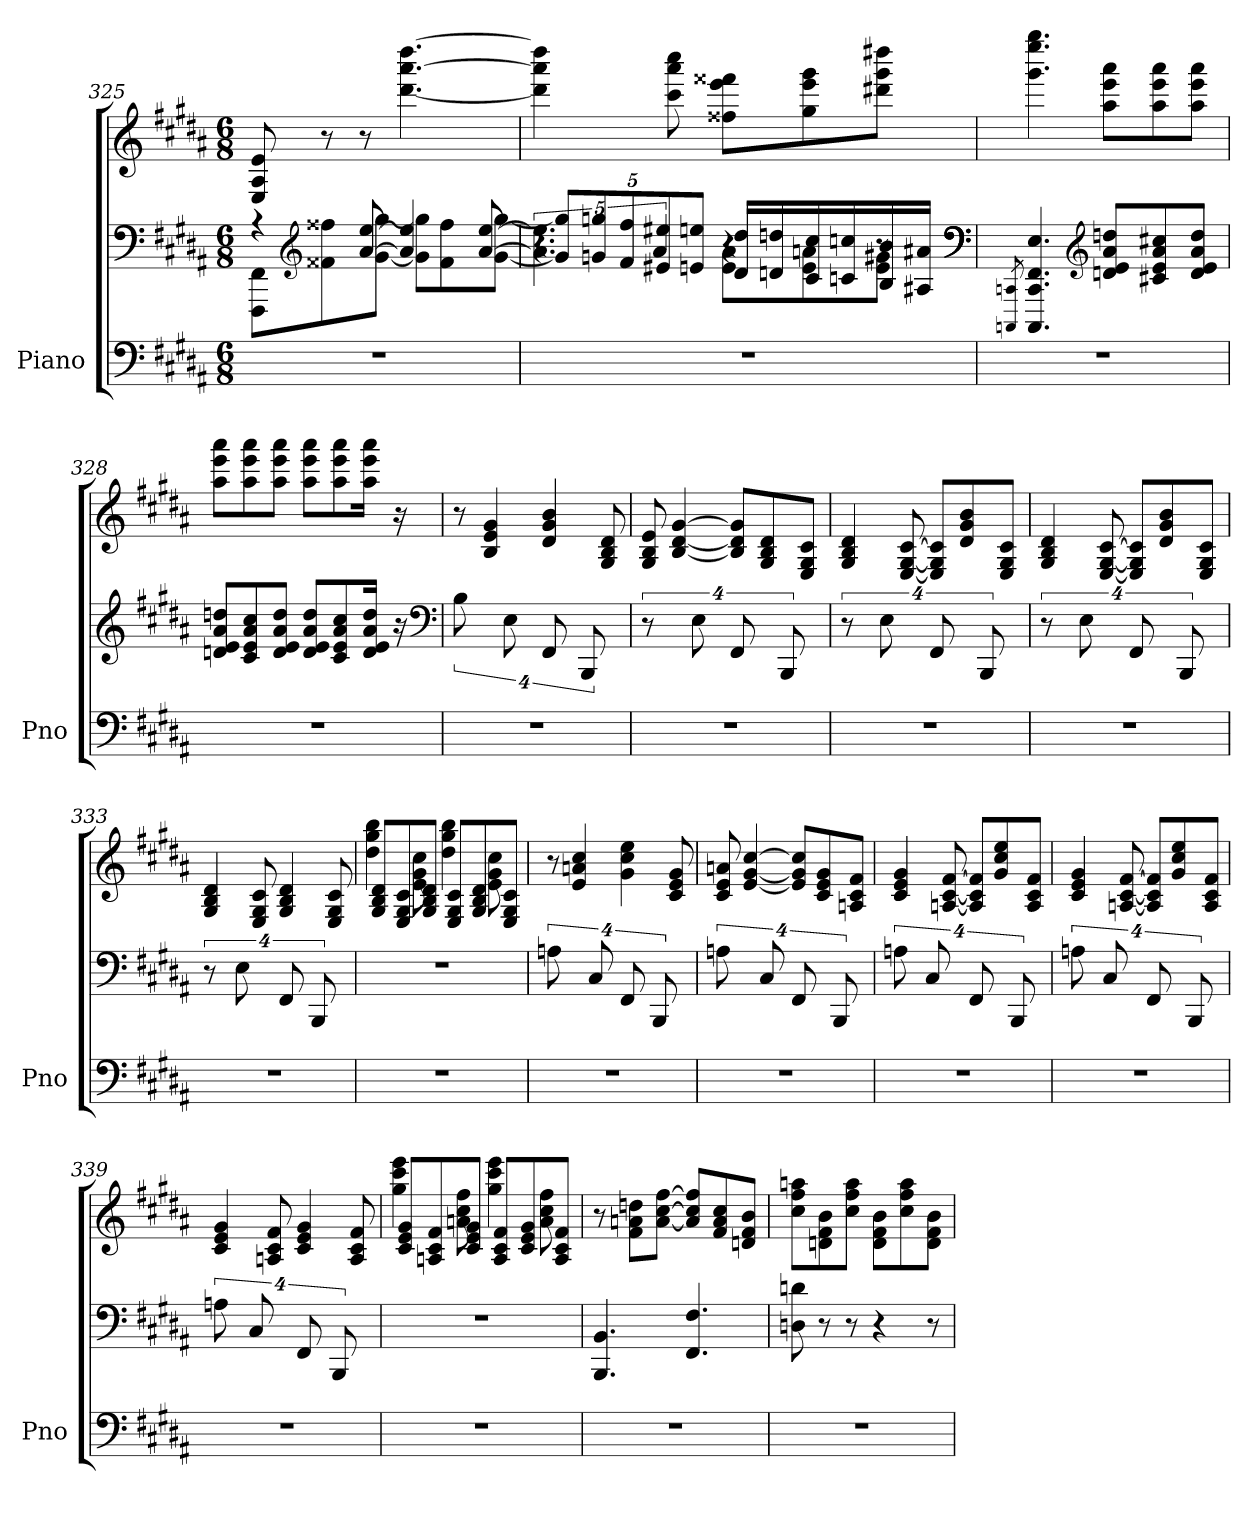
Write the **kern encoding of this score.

**kern	**kern	**kern
*part1	*part1	*part1
*staff3	*staff2	*staff1
*I"Piano	*	*
*I'Pno	*	*
*clefF4	*clefF4	*clefG2
*k[f#c#g#d#a#]	*k[f#c#g#d#a#]	*k[f#c#g#d#a#]
*M6/8	*M6/8	*M6/8
=325	=325	=325
*	*^	*
2.r	4rEE	8FFF# 8FF#L	8E 8A# 8e
*	*clefG2	*	*
.	.	8f##X 8ff##X	8r
.	[8a# [8ee	[8g# [8gg#J	8r
.	4a#] 4ee]	8g#] 8gg#]L	[4.ddd# [4.aaa# [4.dddd#
.	.	8f## 8ff##	.
.	[8a# [8ee	[8g# [8gg#J	.
=326	=326	=326	=326
*	*	*^	*
2.r	20%3.r	4.a#] 4.ee]	40%3g#] 40%3gg#]L	4ddd#] 4aaa#] 4dddd#]
.	.	.	40%3gn 40%3ggn	.
.	.	.	40%3f# 40%3ff#	.
.	20%3a#	.	40%3e#X 40%3ee#X	.
.	.	.	.	8ccc# 8aaa# 8cccc#
.	.	.	40%3en 40%3eenJ	.
.	4r	8e 8a#L	16d# 16dd#LL	8ff##X 8eee 8fff##XL
.	.	.	16dn 16ddn	.
.	.	8e 8an	16c# 16cc#	8gg# 8eee 8ggg#
.	.	.	16cn 16ccn	.
.	8r	8e 8g#XJ	16B 16b	8ddd#X 8ggg# 8dddd#XJ
.	.	.	16A#X 16a#XJJ	.
*	*v	*v	*v	*
*	*clefF4	*
=327	=327	=327
.	8qCCCn 8qCCn	.
2.r	4.CCC] 4.CC] 4.FF# 4.E	4.ggg# 4.eeee 4.gggg#
*	*clefG2	*
.	8dn 8e 8a# 8ddnL	8aa# 8eee 8aaa#L
.	8c#X 8e 8a# 8cc#X	8aa# 8eee 8aaa#
.	8d 8e 8a# 8ddJ	8aa# 8eee 8aaa#J
=328	=328	=328
2.r	8dn 8e 8a# 8ddnL	8aa# 8eee 8aaa#L
.	8c# 8e 8a# 8cc#	8aa# 8eee 8aaa#
.	8d 8e 8a# 8ddJ	8aa# 8eee 8aaa#J
.	8d 8e 8a# 8ddL	8aa# 8eee 8aaa#L
.	8c# 8e 8a# 8cc#	8aa# 8eee 8aaa#
.	16d 16e 16a# 16ddJk	16aa# 16eee 16aaa#Jk
.	16r	16r
*	*clefF4	*
=329	=329	=329
2.r	16%3B	8r
.	.	4B 4e 4g#
.	16%3E	.
.	16%3FF#	4d# 4g# 4b
.	16%3BBB	.
.	.	8G# 8B 8d#
=330	=330	=330
2.r	16%3r	8G# 8B 8e
.	.	[4B [4d# [4g#
.	16%3E	.
.	16%3FF#	8B] 8d#] 8g#]L
.	.	8G# 8B 8d#
.	16%3BBB	.
.	.	8E 8G# 8c#J
=331	=331	=331
2.r	16%3r	4G# 4B 4d#
.	16%3E	.
.	.	[8E [8G# [8c#
.	16%3FF#	8E] 8G#] 8c#]L
.	.	8d# 8g# 8b
.	16%3BBB	.
.	.	8E 8G# 8c#J
=332	=332	=332
2.r	16%3r	4G# 4B 4d#
.	16%3E	.
.	.	[8E [8G# [8c#
.	16%3FF#	8E] 8G#] 8c#]L
.	.	8d# 8g# 8b
.	16%3BBB	.
.	.	8E 8G# 8c#J
=333	=333	=333
2.r	16%3r	4G# 4B 4d#
.	16%3E	.
.	.	8E 8G# 8c#
.	16%3FF#	4G# 4B 4d#
.	16%3BBB	.
.	.	8E 8G# 8c#
=334	=334	=334
*	*	*^
2.r	2.r	8G# 8B 8d#L	4dd# 4gg# 4bb
.	.	8E 8G# 8c#	.
.	.	8G# 8B 8d#J	8e 8g# 8cc#
.	.	8E 8G# 8c#L	4dd# 4gg# 4bb
.	.	8G# 8B 8d#	.
.	.	8E 8G# 8c#J	8e 8g# 8cc#
*	*	*v	*v
=335	=335	=335
2.r	16%3An	8r
.	.	4e 4an 4cc#
.	16%3C#	.
.	16%3FF#	4g# 4cc# 4ee
.	16%3BBB	.
.	.	8c# 8e 8g#
=336	=336	=336
2.r	16%3An	8c# 8e 8an
.	.	[4e [4g# [4cc#
.	16%3C#	.
.	16%3FF#	8e] 8g#] 8cc#]L
.	.	8c# 8e 8g#
.	16%3BBB	.
.	.	8An 8c# 8f#J
=337	=337	=337
2.r	16%3An	4c# 4e 4g#
.	16%3C#	.
.	.	[8An [8c# [8f#
.	16%3FF#	8A] 8c#] 8f#]L
.	.	8g# 8cc# 8ee
.	16%3BBB	.
.	.	8A 8c# 8f#J
=338	=338	=338
2.r	16%3An	4c# 4e 4g#
.	16%3C#	.
.	.	[8An [8c# [8f#
.	16%3FF#	8A] 8c#] 8f#]L
.	.	8g# 8cc# 8ee
.	16%3BBB	.
.	.	8A 8c# 8f#J
=339	=339	=339
2.r	16%3An	4c# 4e 4g#
.	16%3C#	.
.	.	8An 8c# 8f#
.	16%3FF#	4c# 4e 4g#
.	16%3BBB	.
.	.	8A 8c# 8f#
=340	=340	=340
*	*	*^
2.r	2.r	8c# 8e 8g#L	4gg# 4ccc# 4eee
.	.	8An 8c# 8f#	.
.	.	8c# 8e 8g#J	8an 8cc# 8ff#
.	.	8A 8c# 8f#L	4gg# 4ccc# 4eee
.	.	8c# 8e 8g#	.
.	.	8A 8c# 8f#J	8a 8cc# 8ff#
*	*	*v	*v
=341	=341	=341
2.r	4.BBB 4.BB	8r
.	.	8f# 8an 8ddnL
.	.	[8a [8cc# [8ff#J
.	4.FF# 4.F#	8a] 8cc#] 8ff#]L
.	.	8f# 8a 8cc#
.	.	8dn 8f# 8bJ
=342	=342	=342
2.r	8Dn 8dn	8cc# 8ff# 8aanL
.	8r	8dn 8f# 8b
.	8r	8cc# 8ff# 8aaJ
.	4r	8d 8f# 8bL
.	.	8cc# 8ff# 8aa
.	8r	8d 8f# 8bJ
=	=	=
*-	*-	*-
